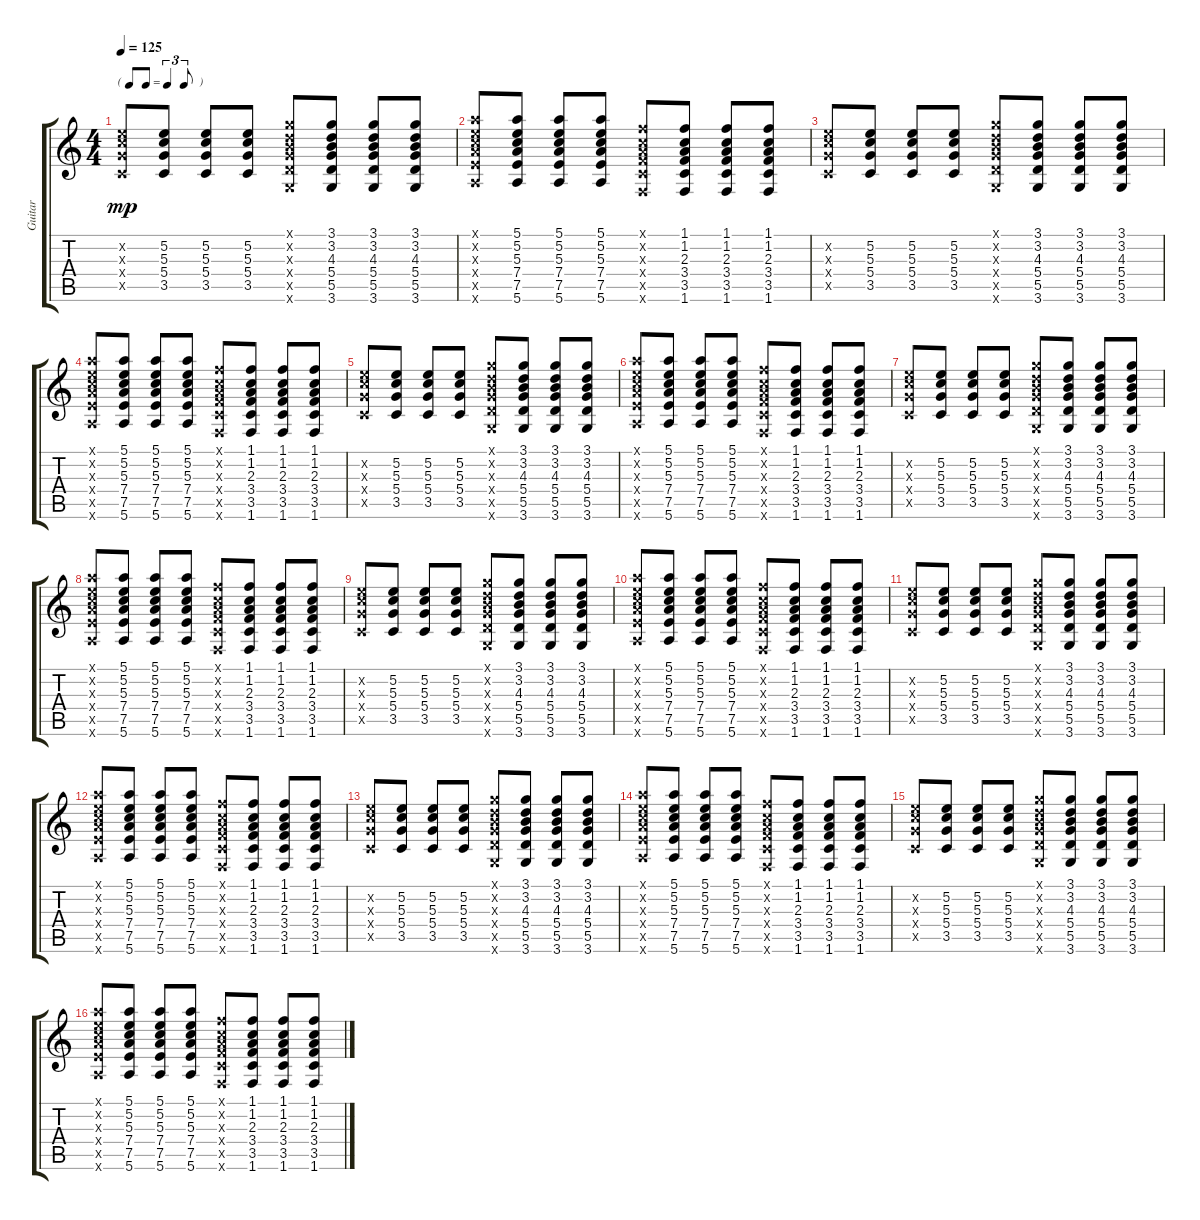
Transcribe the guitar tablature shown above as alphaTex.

\track ("Guitar" "Guitar") {instrument electricguitarclean}
\staff {score tabs}
\tuning (E4 B3 G3 D3 A2 E2) {hide}
\ts (4 4)
\tf triplet8th
\tempo 125
\clef g2
\ks c
(5.2{x} 5.3{x} 5.4{x} 3.5{x}).8{dy mp} (5.2 5.3 5.4 3.5).8 (5.2 5.3 5.4 3.5).8 (5.2 5.3 5.4 3.5).8 (3.1{x} 3.2{x} 4.3{x} 5.4{x} 5.5{x} 3.6{x}).8 (3.1 3.2 4.3 5.4 5.5 3.6).8 (3.1 3.2 4.3 5.4 5.5 3.6).8 (3.1 3.2 4.3 5.4 5.5 3.6).8 |
(5.1{x} 5.2{x} 5.3{x} 7.4{x} 7.5{x} 5.6{x}).8 (5.1 5.2 5.3 7.4 7.5 5.6).8 (5.1 5.2 5.3 7.4 7.5 5.6).8 (5.1 5.2 5.3 7.4 7.5 5.6).8 (1.1{x} 1.2{x} 2.3{x} 3.4{x} 3.5{x} 1.6{x}).8 (1.1 1.2 2.3 3.4 3.5 1.6).8 (1.1 1.2 2.3 3.4 3.5 1.6).8 (1.1 1.2 2.3 3.4 3.5 1.6).8 |
(5.2{x} 5.3{x} 5.4{x} 3.5{x}).8 (5.2 5.3 5.4 3.5).8 (5.2 5.3 5.4 3.5).8 (5.2 5.3 5.4 3.5).8 (3.1{x} 3.2{x} 4.3{x} 5.4{x} 5.5{x} 3.6{x}).8 (3.1 3.2 4.3 5.4 5.5 3.6).8 (3.1 3.2 4.3 5.4 5.5 3.6).8 (3.1 3.2 4.3 5.4 5.5 3.6).8 |
(5.1{x} 5.2{x} 5.3{x} 7.4{x} 7.5{x} 5.6{x}).8 (5.1 5.2 5.3 7.4 7.5 5.6).8 (5.1 5.2 5.3 7.4 7.5 5.6).8 (5.1 5.2 5.3 7.4 7.5 5.6).8 (1.1{x} 1.2{x} 2.3{x} 3.4{x} 3.5{x} 1.6{x}).8 (1.1 1.2 2.3 3.4 3.5 1.6).8 (1.1 1.2 2.3 3.4 3.5 1.6).8 (1.1 1.2 2.3 3.4 3.5 1.6).8 |
(5.2{x} 5.3{x} 5.4{x} 3.5{x}).8 (5.2 5.3 5.4 3.5).8 (5.2 5.3 5.4 3.5).8 (5.2 5.3 5.4 3.5).8 (3.1{x} 3.2{x} 4.3{x} 5.4{x} 5.5{x} 3.6{x}).8 (3.1 3.2 4.3 5.4 5.5 3.6).8 (3.1 3.2 4.3 5.4 5.5 3.6).8 (3.1 3.2 4.3 5.4 5.5 3.6).8 |
(5.1{x} 5.2{x} 5.3{x} 7.4{x} 7.5{x} 5.6{x}).8 (5.1 5.2 5.3 7.4 7.5 5.6).8 (5.1 5.2 5.3 7.4 7.5 5.6).8 (5.1 5.2 5.3 7.4 7.5 5.6).8 (1.1{x} 1.2{x} 2.3{x} 3.4{x} 3.5{x} 1.6{x}).8 (1.1 1.2 2.3 3.4 3.5 1.6).8 (1.1 1.2 2.3 3.4 3.5 1.6).8 (1.1 1.2 2.3 3.4 3.5 1.6).8 |
(5.2{x} 5.3{x} 5.4{x} 3.5{x}).8 (5.2 5.3 5.4 3.5).8 (5.2 5.3 5.4 3.5).8 (5.2 5.3 5.4 3.5).8 (3.1{x} 3.2{x} 4.3{x} 5.4{x} 5.5{x} 3.6{x}).8 (3.1 3.2 4.3 5.4 5.5 3.6).8 (3.1 3.2 4.3 5.4 5.5 3.6).8 (3.1 3.2 4.3 5.4 5.5 3.6).8 |
(5.1{x} 5.2{x} 5.3{x} 7.4{x} 7.5{x} 5.6{x}).8 (5.1 5.2 5.3 7.4 7.5 5.6).8 (5.1 5.2 5.3 7.4 7.5 5.6).8 (5.1 5.2 5.3 7.4 7.5 5.6).8 (1.1{x} 1.2{x} 2.3{x} 3.4{x} 3.5{x} 1.6{x}).8 (1.1 1.2 2.3 3.4 3.5 1.6).8 (1.1 1.2 2.3 3.4 3.5 1.6).8 (1.1 1.2 2.3 3.4 3.5 1.6).8 |
(5.2{x} 5.3{x} 5.4{x} 3.5{x}).8 (5.2 5.3 5.4 3.5).8 (5.2 5.3 5.4 3.5).8 (5.2 5.3 5.4 3.5).8 (3.1{x} 3.2{x} 4.3{x} 5.4{x} 5.5{x} 3.6{x}).8 (3.1 3.2 4.3 5.4 5.5 3.6).8 (3.1 3.2 4.3 5.4 5.5 3.6).8 (3.1 3.2 4.3 5.4 5.5 3.6).8 |
(5.1{x} 5.2{x} 5.3{x} 7.4{x} 7.5{x} 5.6{x}).8 (5.1 5.2 5.3 7.4 7.5 5.6).8 (5.1 5.2 5.3 7.4 7.5 5.6).8 (5.1 5.2 5.3 7.4 7.5 5.6).8 (1.1{x} 1.2{x} 2.3{x} 3.4{x} 3.5{x} 1.6{x}).8 (1.1 1.2 2.3 3.4 3.5 1.6).8 (1.1 1.2 2.3 3.4 3.5 1.6).8 (1.1 1.2 2.3 3.4 3.5 1.6).8 |
(5.2{x} 5.3{x} 5.4{x} 3.5{x}).8 (5.2 5.3 5.4 3.5).8 (5.2 5.3 5.4 3.5).8 (5.2 5.3 5.4 3.5).8 (3.1{x} 3.2{x} 4.3{x} 5.4{x} 5.5{x} 3.6{x}).8 (3.1 3.2 4.3 5.4 5.5 3.6).8 (3.1 3.2 4.3 5.4 5.5 3.6).8 (3.1 3.2 4.3 5.4 5.5 3.6).8 |
(5.1{x} 5.2{x} 5.3{x} 7.4{x} 7.5{x} 5.6{x}).8 (5.1 5.2 5.3 7.4 7.5 5.6).8 (5.1 5.2 5.3 7.4 7.5 5.6).8 (5.1 5.2 5.3 7.4 7.5 5.6).8 (1.1{x} 1.2{x} 2.3{x} 3.4{x} 3.5{x} 1.6{x}).8 (1.1 1.2 2.3 3.4 3.5 1.6).8 (1.1 1.2 2.3 3.4 3.5 1.6).8 (1.1 1.2 2.3 3.4 3.5 1.6).8 |
(5.2{x} 5.3{x} 5.4{x} 3.5{x}).8 (5.2 5.3 5.4 3.5).8 (5.2 5.3 5.4 3.5).8 (5.2 5.3 5.4 3.5).8 (3.1{x} 3.2{x} 4.3{x} 5.4{x} 5.5{x} 3.6{x}).8 (3.1 3.2 4.3 5.4 5.5 3.6).8 (3.1 3.2 4.3 5.4 5.5 3.6).8 (3.1 3.2 4.3 5.4 5.5 3.6).8 |
(5.1{x} 5.2{x} 5.3{x} 7.4{x} 7.5{x} 5.6{x}).8 (5.1 5.2 5.3 7.4 7.5 5.6).8 (5.1 5.2 5.3 7.4 7.5 5.6).8 (5.1 5.2 5.3 7.4 7.5 5.6).8 (1.1{x} 1.2{x} 2.3{x} 3.4{x} 3.5{x} 1.6{x}).8 (1.1 1.2 2.3 3.4 3.5 1.6).8 (1.1 1.2 2.3 3.4 3.5 1.6).8 (1.1 1.2 2.3 3.4 3.5 1.6).8 |
(5.2{x} 5.3{x} 5.4{x} 3.5{x}).8 (5.2 5.3 5.4 3.5).8 (5.2 5.3 5.4 3.5).8 (5.2 5.3 5.4 3.5).8 (3.1{x} 3.2{x} 4.3{x} 5.4{x} 5.5{x} 3.6{x}).8 (3.1 3.2 4.3 5.4 5.5 3.6).8 (3.1 3.2 4.3 5.4 5.5 3.6).8 (3.1 3.2 4.3 5.4 5.5 3.6).8 |
(5.1{x} 5.2{x} 5.3{x} 7.4{x} 7.5{x} 5.6{x}).8 (5.1 5.2 5.3 7.4 7.5 5.6).8 (5.1 5.2 5.3 7.4 7.5 5.6).8 (5.1 5.2 5.3 7.4 7.5 5.6).8 (1.1{x} 1.2{x} 2.3{x} 3.4{x} 3.5{x} 1.6{x}).8 (1.1 1.2 2.3 3.4 3.5 1.6).8 (1.1 1.2 2.3 3.4 3.5 1.6).8 (1.1 1.2 2.3 3.4 3.5 1.6).8
